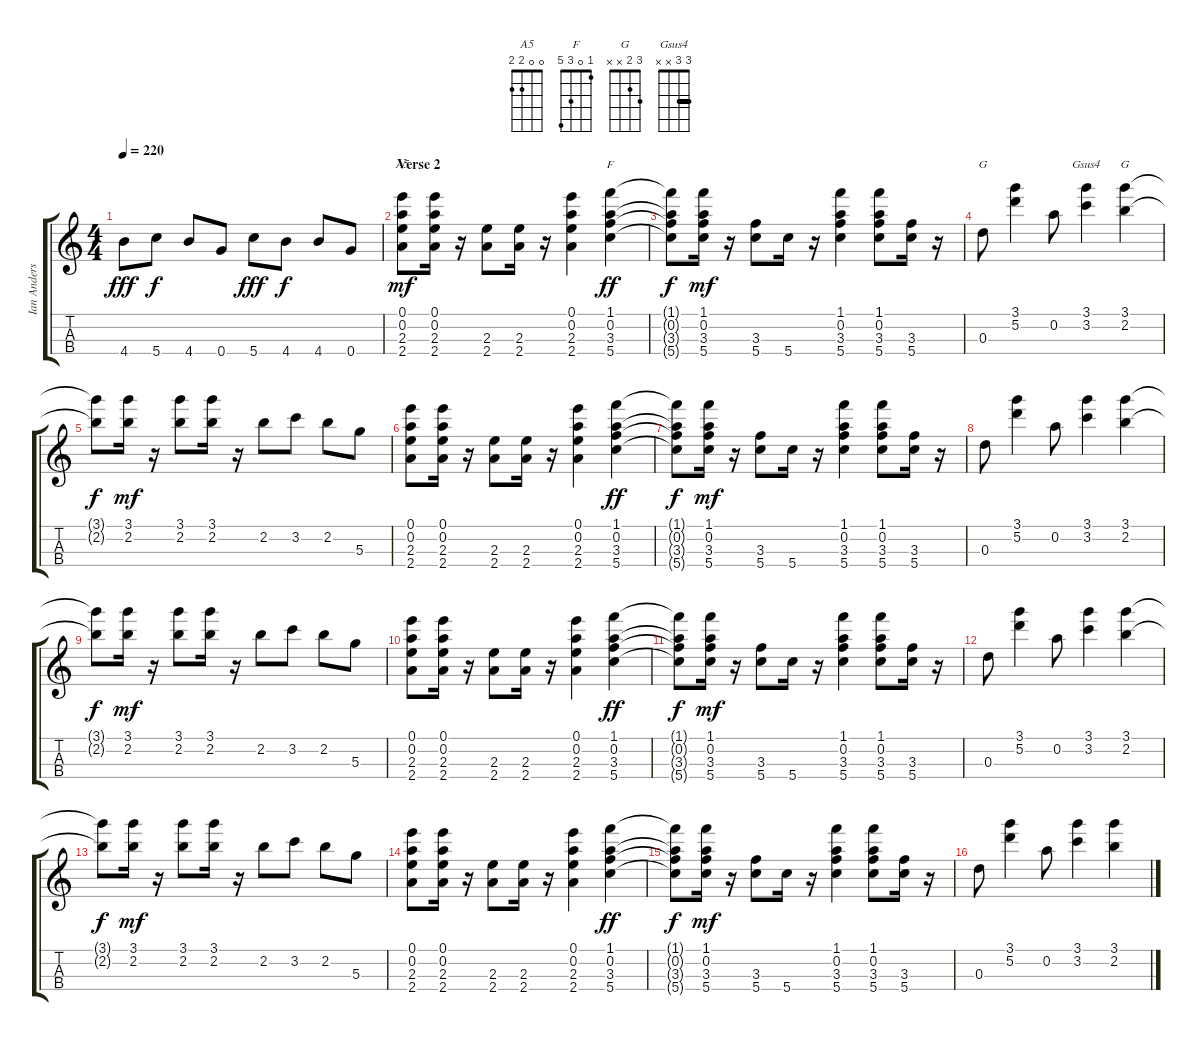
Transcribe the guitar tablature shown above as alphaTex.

\track ("Ian Anderson (Mandolin)" "Ian Anders") {instrument banjo}
\staff {score tabs}
\tuning (E5 A4 D4 G3) {hide}
\displaytranspose 12
\chord ("A5" 0 0 2 2)
\chord ("F" 1 0 3 5)
\chord ("G" 3 5 0 x)
\chord ("Gsus4" 3 3 x x) {barre 3}
\chord ("G" 3 2 x x)
\ts (4 4)
\tempo 220
\clef g2
\ks c
4.4.8{dy fff} 5.4.8{dy f} 4.4.8 0.4.8 5.4.8{dy fff} 4.4.8{dy f} 4.4.8 0.4.8 |
\section ("" "Verse 2")
(0.1 0.2 2.3 2.4).8{ch "A5" dy mf} (0.1 0.2 2.3 2.4).16 r.16 (2.3 2.4).8 (2.3 2.4).16 r.16 (0.1 0.2 2.3 2.4).4 (1.1 0.2 3.3 5.4).4{ch "F" dy ff} |
(1.1{t} 0.2{t} 3.3{t} 5.4{t}).8{dy f} (1.1 0.2 3.3 5.4).16{dy mf} r.16 (3.3 5.4).8 5.4.16 r.16 (1.1 0.2 3.3 5.4).4 (1.1 0.2 3.3 5.4).8 (3.3 5.4).16 r.16 |
0.3.8{ch "G"} (3.1 5.2).4 0.2.8 (3.1 3.2).4{ch "Gsus4"} (3.1 2.2).4{ch "G"} |
(3.1{t} 2.2{t}).8{dy f} (3.1 2.2).16{dy mf} r.16 (3.1 2.2).8 (3.1 2.2).16 r.16 2.2.8 3.2.8 2.2.8 5.3.8 |
(0.1 0.2 2.3 2.4).8 (0.1 0.2 2.3 2.4).16 r.16 (2.3 2.4).8 (2.3 2.4).16 r.16 (0.1 0.2 2.3 2.4).4 (1.1 0.2 3.3 5.4).4{dy ff} |
(1.1{t} 0.2{t} 3.3{t} 5.4{t}).8{dy f} (1.1 0.2 3.3 5.4).16{dy mf} r.16 (3.3 5.4).8 5.4.16 r.16 (1.1 0.2 3.3 5.4).4 (1.1 0.2 3.3 5.4).8 (3.3 5.4).16 r.16 |
0.3.8 (3.1 5.2).4 0.2.8 (3.1 3.2).4 (3.1 2.2).4 |
(3.1{t} 2.2{t}).8{dy f} (3.1 2.2).16{dy mf} r.16 (3.1 2.2).8 (3.1 2.2).16 r.16 2.2.8 3.2.8 2.2.8 5.3.8 |
(0.1 0.2 2.3 2.4).8 (0.1 0.2 2.3 2.4).16 r.16 (2.3 2.4).8 (2.3 2.4).16 r.16 (0.1 0.2 2.3 2.4).4 (1.1 0.2 3.3 5.4).4{dy ff} |
(1.1{t} 0.2{t} 3.3{t} 5.4{t}).8{dy f} (1.1 0.2 3.3 5.4).16{dy mf} r.16 (3.3 5.4).8 5.4.16 r.16 (1.1 0.2 3.3 5.4).4 (1.1 0.2 3.3 5.4).8 (3.3 5.4).16 r.16 |
0.3.8 (3.1 5.2).4 0.2.8 (3.1 3.2).4 (3.1 2.2).4 |
(3.1{t} 2.2{t}).8{dy f} (3.1 2.2).16{dy mf} r.16 (3.1 2.2).8 (3.1 2.2).16 r.16 2.2.8 3.2.8 2.2.8 5.3.8 |
(0.1 0.2 2.3 2.4).8 (0.1 0.2 2.3 2.4).16 r.16 (2.3 2.4).8 (2.3 2.4).16 r.16 (0.1 0.2 2.3 2.4).4 (1.1 0.2 3.3 5.4).4{dy ff} |
(1.1{t} 0.2{t} 3.3{t} 5.4{t}).8{dy f} (1.1 0.2 3.3 5.4).16{dy mf} r.16 (3.3 5.4).8 5.4.16 r.16 (1.1 0.2 3.3 5.4).4 (1.1 0.2 3.3 5.4).8 (3.3 5.4).16 r.16 |
0.3.8 (3.1 5.2).4 0.2.8 (3.1 3.2).4 (3.1 2.2).4
